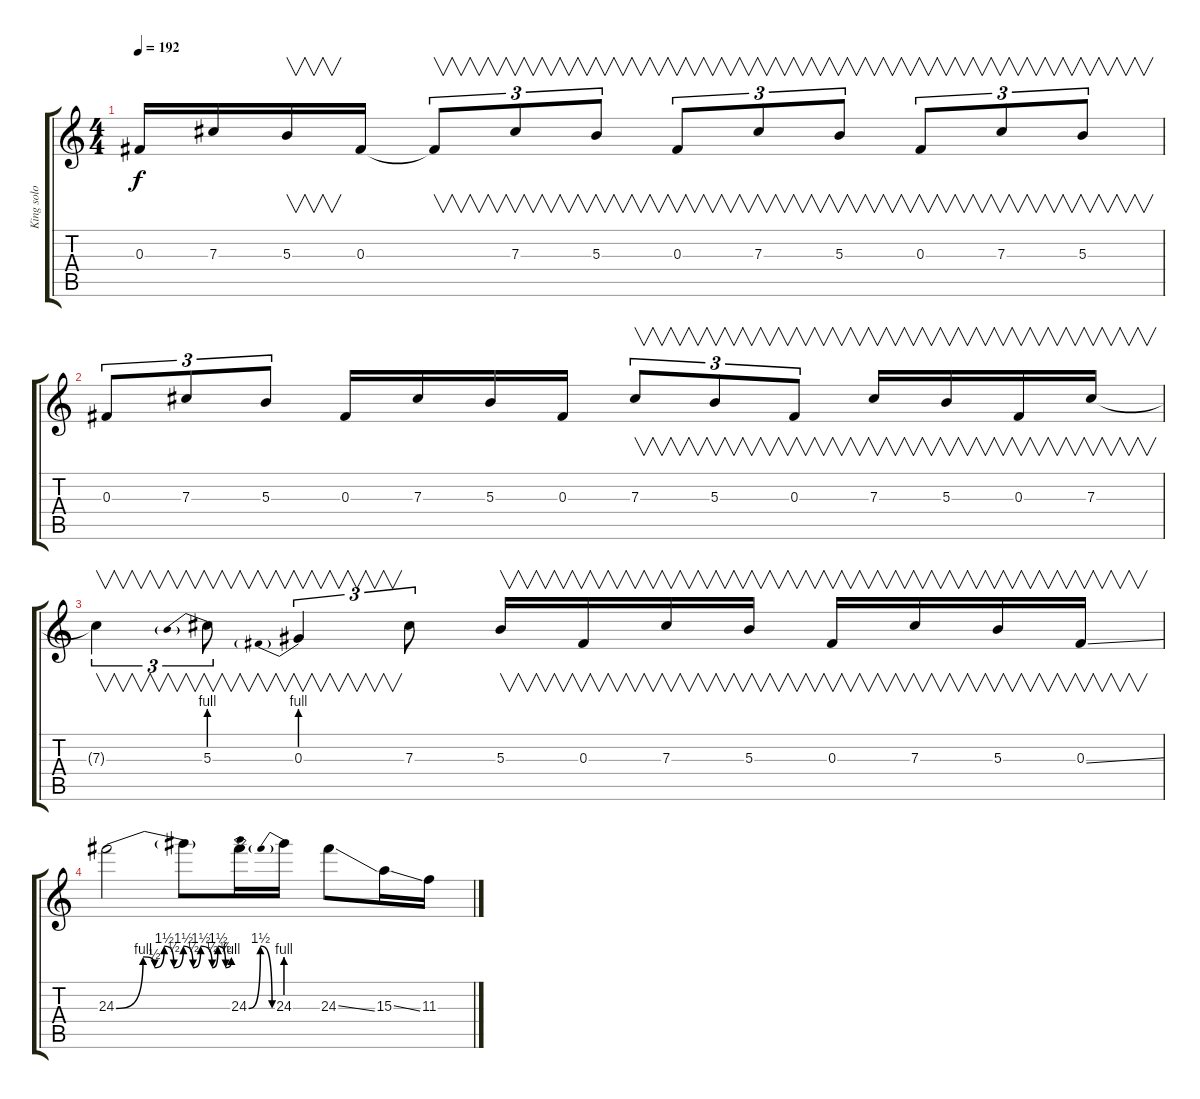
\track ("King solo" "King solo") {instrument distortionguitar}
\staff {score tabs}
\tuning (Eb4 Bb3 Gb3 Db3 Ab2 Eb2) {hide}
\ts (4 4)
\tempo 192
\clef g2
\ks c
0.3.16{dy f} 7.3.16 5.3.16{v} 0.3.16 0.3{t}.8{v tu (3 2)} 7.3.8{v tu (3 2)} 5.3.8{v tu (3 2)} 0.3.8{v tu (3 2)} 7.3.8{v tu (3 2)} 5.3.8{v tu (3 2)} 0.3.8{v tu (3 2)} 7.3.8{v tu (3 2)} 5.3.8{v tu (3 2)} |
0.3.8{tu (3 2)} 7.3.8{tu (3 2)} 5.3.8{tu (3 2)} 0.3.16 7.3.16 5.3.16 0.3.16 7.3.8{v tu (3 2)} 5.3.8{v tu (3 2)} 0.3.8{v tu (3 2)} 7.3.16{v} 5.3.16{v} 0.3.16{v} 7.3.16{v} |
7.3{t}.4{v tu (3 2)} 5.3{be (prebend 0 4 60 4)}.8{v tu (3 2)} 0.3{be (prebend 0 4 60 4)}.4{v tu (3 2)} 7.3.8{tu (3 2)} 5.3.16{v} 0.3.16{v} 7.3.16{v} 5.3.16{v} 0.3.16{v} 7.3.16{v} 5.3.16{v} 0.3{ss}.16{v} |
24.3{be (custom 0 0 14 4 20 2 25 6 30 2 35 6 40 2 44 6 50 2 53 6 57 2 60 4)}.2 24.3{t}.8 24.3{be (bendrelease 0 0 30 6 30 6 60 0)}.16 24.3{be (prebend 0 4 60 4)}.16 24.3{ss}.8 15.3{ss}.16 11.3.16
